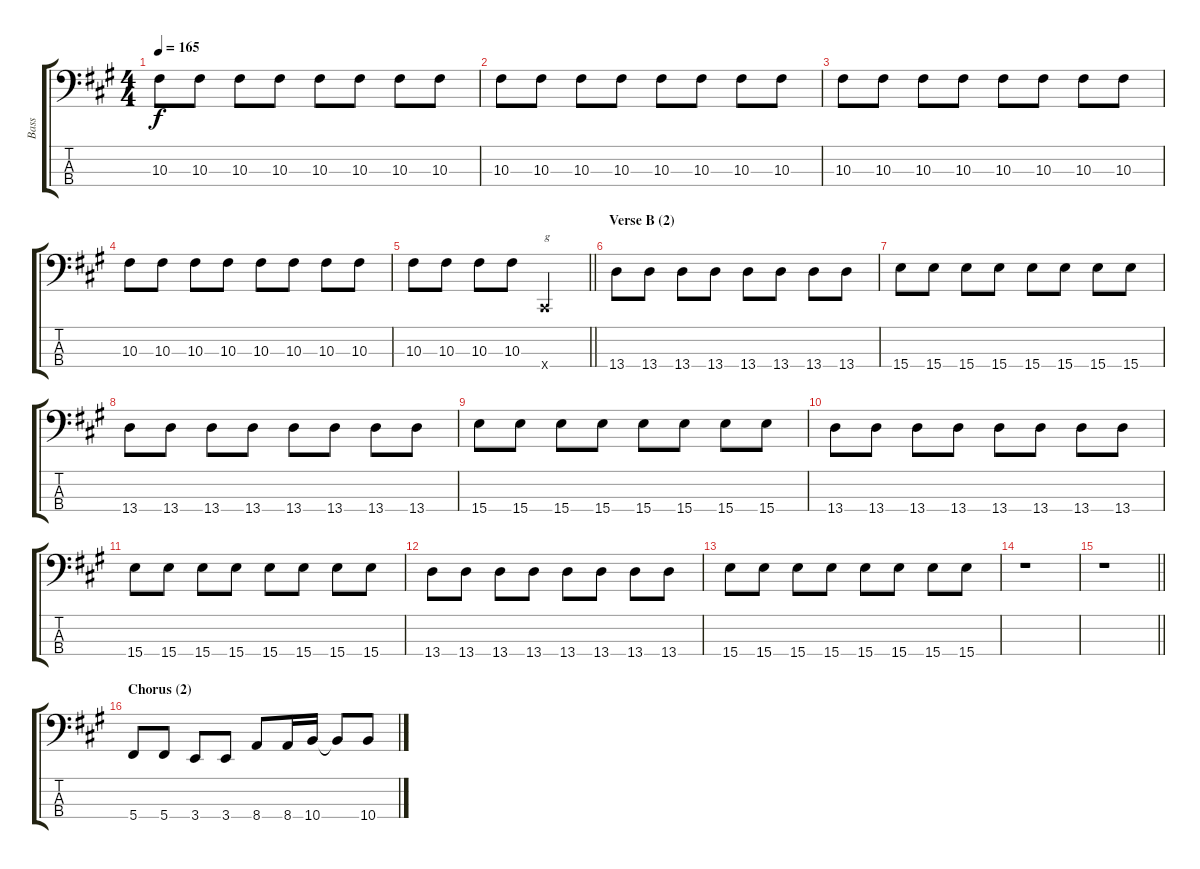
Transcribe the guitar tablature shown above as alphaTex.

\track ("Bass" "Bass") {instrument electricbasspick}
\staff {score tabs}
\tuning (Gb2 Db2 Ab1 Db1) {hide}
\ts (4 4)
\tempo 165
\clef f4
\ks f#minor
10.3.8{dy f} 10.3.8 10.3.8 10.3.8 10.3.8 10.3.8 10.3.8 10.3.8 |
10.3.8 10.3.8 10.3.8 10.3.8 10.3.8 10.3.8 10.3.8 10.3.8 |
10.3.8 10.3.8 10.3.8 10.3.8 10.3.8 10.3.8 10.3.8 10.3.8 |
10.3.8 10.3.8 10.3.8 10.3.8 10.3.8 10.3.8 10.3.8 10.3.8 |
\barLineRight lightlight
10.3.8 10.3.8 10.3.8 10.3.8 0.4{x}.2{txt "g"} |
\section ("" "Verse B (2)")
13.4.8 13.4.8 13.4.8 13.4.8 13.4.8 13.4.8 13.4.8 13.4.8 |
15.4.8 15.4.8 15.4.8 15.4.8 15.4.8 15.4.8 15.4.8 15.4.8 |
13.4.8 13.4.8 13.4.8 13.4.8 13.4.8 13.4.8 13.4.8 13.4.8 |
15.4.8 15.4.8 15.4.8 15.4.8 15.4.8 15.4.8 15.4.8 15.4.8 |
13.4.8 13.4.8 13.4.8 13.4.8 13.4.8 13.4.8 13.4.8 13.4.8 |
15.4.8 15.4.8 15.4.8 15.4.8 15.4.8 15.4.8 15.4.8 15.4.8 |
13.4.8 13.4.8 13.4.8 13.4.8 13.4.8 13.4.8 13.4.8 13.4.8 |
15.4.8 15.4.8 15.4.8 15.4.8 15.4.8 15.4.8 15.4.8 15.4.8 |
r.1 |
\barLineRight lightlight
r.1 |
\section ("" "Chorus (2)")
5.4.8 5.4.8 3.4.8 3.4.8 8.4.8 8.4.16 10.4.16 10.4{t}.8 10.4.8
